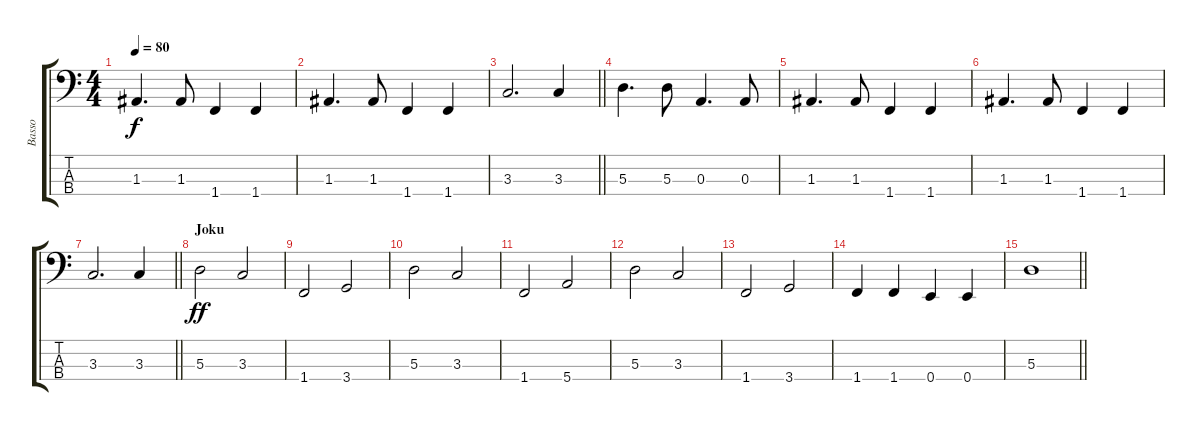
\track ("Basso" "Basso") {instrument electricbassfinger}
\staff {score tabs}
\tuning (G2 D2 A1 E1) {hide}
\ts (4 4)
\tempo 80
\clef f4
\ks c
1.3.4{d dy f} 1.3.8 1.4.4 1.4.4 |
1.3.4{d} 1.3.8 1.4.4 1.4.4 |
\barLineRight lightlight
3.3.2{d} 3.3.4 |
5.3.4{d} 5.3.8 0.3.4{d} 0.3.8 |
1.3.4{d} 1.3.8 1.4.4 1.4.4 |
1.3.4{d} 1.3.8 1.4.4 1.4.4 |
\barLineRight lightlight
3.3.2{d} 3.3.4 |
\section ("" "Joku")
5.3.2{dy ff} 3.3.2 |
1.4.2 3.4.2 |
5.3.2 3.3.2 |
1.4.2 5.4.2 |
5.3.2 3.3.2 |
1.4.2 3.4.2 |
1.4.4 1.4.4 0.4.4 0.4.4 |
\barLineRight lightlight
5.3.1
